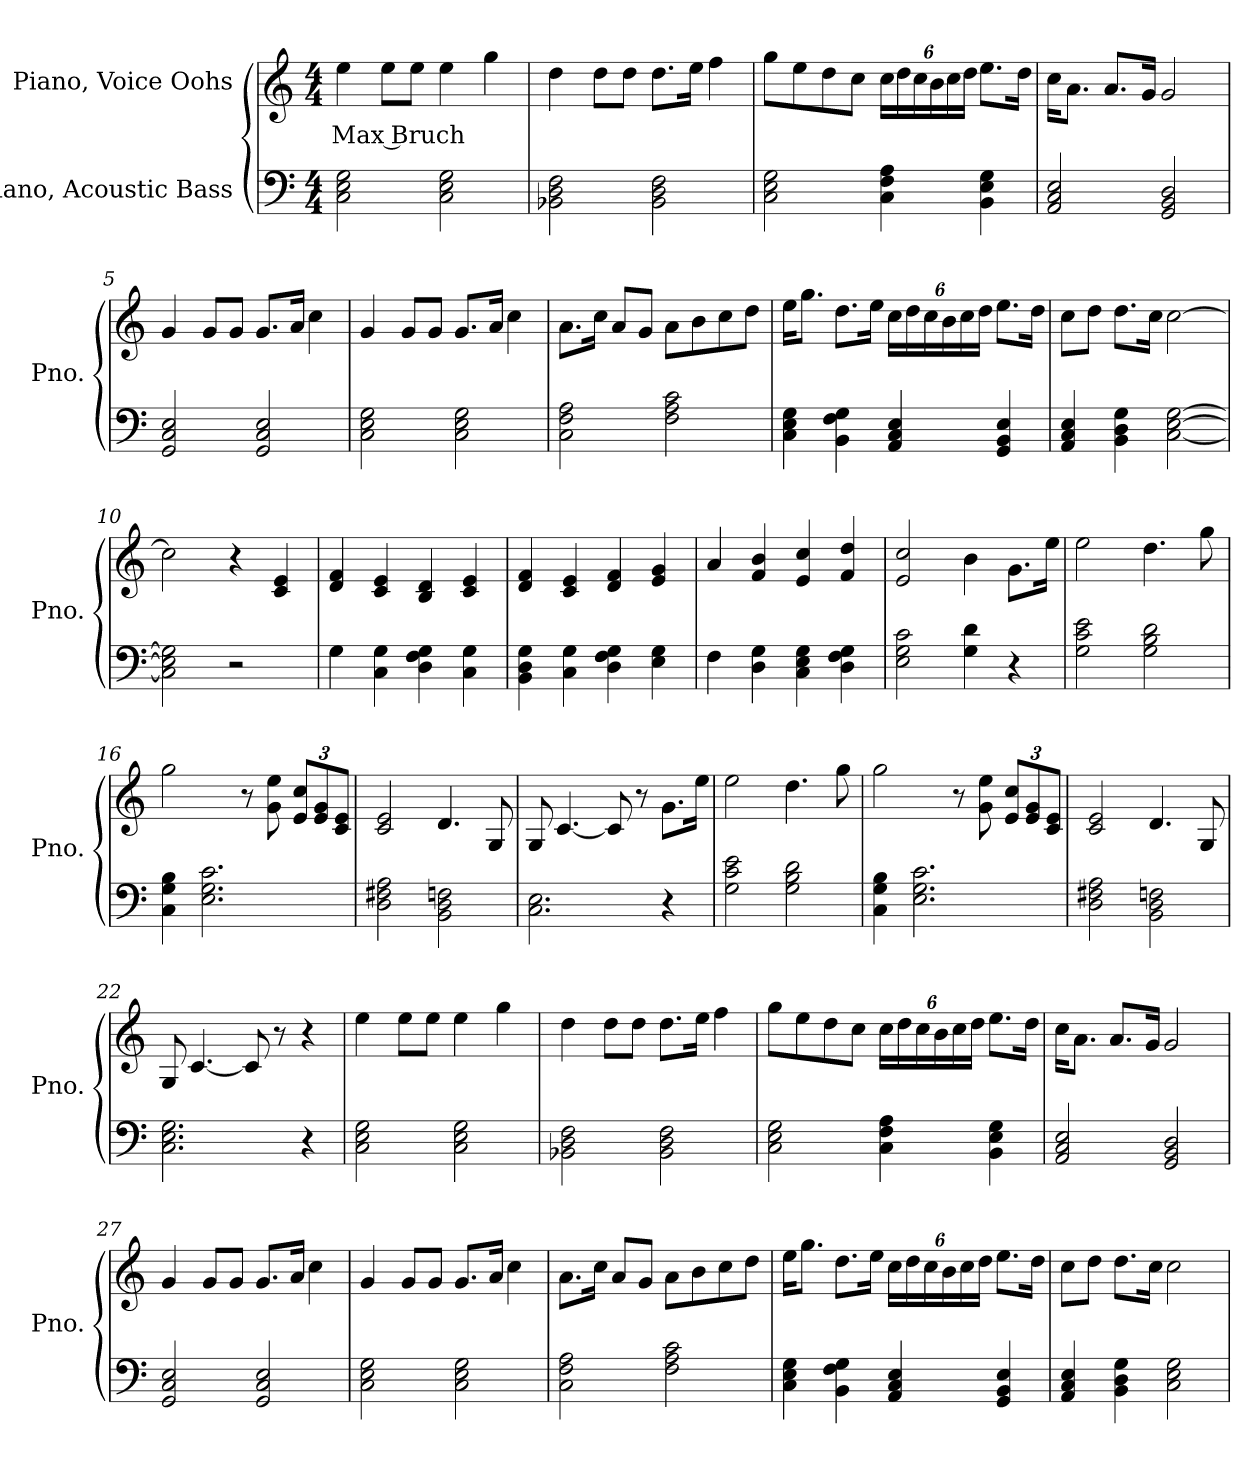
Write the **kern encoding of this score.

**kern	**kern	**text
*part2	*part1	*part1
*staff2	*staff1	*staff1
*I"Piano, Acoustic Bass	*I"Piano, Voice Oohs	*
*I'Pno.	*I'Pno.	*
*clefF4	*clefG2	*
*k[]	*k[]	*
*M4/4	*M4/4	*
*MM90	*MM90	*
=1	=1	=1
!	!	!LO:LY:b
2C\ 2E\ 2G\	4ee\	Max Bruch
.	8ee\L	.
.	8ee\J	.
2C\ 2E\ 2G\	4ee\	.
.	4gg\	.
=2	=2	=2
2BB-X\ 2D\ 2F\	4dd\	.
.	8dd\L	.
.	8dd\J	.
2BB-\ 2D\ 2F\	8.dd\L	.
.	16ee\Jk	.
.	4ff\	.
=3	=3	=3
2C\ 2E\ 2G\	8gg\L	.
.	8ee\	.
.	8dd\	.
.	8cc\J	.
*	*Xbrackettup	*
4C\ 4F\ 4A\	24cc\LL	.
.	24dd\	.
.	24cc\	.
.	24b\	.
.	24cc\	.
.	24dd\JJ	.
4BB\ 4E\ 4G\	8.ee\L	.
.	16dd\Jk	.
!!LO:LB:g=z
=4	=4	=4
2AA/ 2C/ 2E/	16cc\KL	.
.	8.a\J	.
.	8.a/L	.
.	16g/Jk	.
2GG/ 2BB/ 2D/	2g/	.
=5	=5	=5
2GG/ 2C/ 2E/	4g/	.
.	8g/L	.
.	8g/J	.
2GG/ 2C/ 2E/	8.g/L	.
.	16a/Jk	.
.	4cc\	.
=6	=6	=6
2C\ 2E\ 2G\	4g/	.
.	8g/L	.
.	8g/J	.
2C\ 2E\ 2G\	8.g/L	.
.	16a/Jk	.
.	4cc\	.
=7	=7	=7
2C\ 2F\ 2A\	8.a\L	.
.	16cc\Jk	.
.	8a/L	.
.	8g/J	.
2F\ 2A\ 2c\	8a\L	.
.	8b\	.
.	8cc\	.
.	8dd\J	.
=8	=8	=8
4C\ 4E\ 4G\	16ee\KL	.
.	8.gg\J	.
4BB\ 4F\ 4G\	8.dd\L	.
.	16ee\Jk	.
4AA/ 4C/ 4E/	24cc\LL	.
.	24dd\	.
.	24cc\	.
.	24b\	.
.	24cc\	.
.	24dd\JJ	.
4GG/ 4BB/ 4E/	8.ee\L	.
.	16dd\Jk	.
!!LO:LB:g=z
=9	=9	=9
4AA/ 4C/ 4E/	8cc\L	.
.	8dd\J	.
4BB\ 4D\ 4G\	8.dd\L	.
.	16cc\Jk	.
[2C\ [2E\ [2G\	[2cc\	.
=10	=10	=10
2C\] 2E\] 2G\]	2cc\]	.
2r	4r	.
.	4c/ 4e/	.
=11	=11	=11
4G\	4d/ 4f/	.
4C\ 4G\	4c/ 4e/	.
4D\ 4F\ 4G\	4B/ 4d/	.
4C\ 4G\	4c/ 4e/	.
=12	=12	=12
4BB\ 4D\ 4G\	4d/ 4f/	.
4C\ 4G\	4c/ 4e/	.
4D\ 4F\ 4G\	4d/ 4f/	.
4E\ 4G\	4e/ 4g/	.
=13	=13	=13
4F\	4a/	.
4D\ 4G\	4f/ 4b/	.
4C\ 4E\ 4G\	4e/ 4cc/	.
4D\ 4F\ 4G\	4f/ 4dd/	.
=14	=14	=14
2E\ 2G\ 2c\	2e/ 2cc/	.
4G\ 4d\	4b\	.
4r	8.g\L	.
.	16ee\Jk	.
=15	=15	=15
2G\ 2c\ 2e\	2ee\	.
2G\ 2B\ 2d\	4.dd\	.
.	8gg\	.
!!LO:LB:g=z
=16	=16	=16
4C\ 4G\ 4B\	2gg\	.
2.E\ 2.G\ 2.c\	.	.
.	8r	.
.	8g\ 8ee\	.
.	12e/ 12cc/L	.
.	12e/ 12g/	.
.	12c/ 12e/J	.
=17	=17	=17
2D\ 2F#X\ 2A\	2c/ 2e/	.
2BB\ 2D\ 2Fn\	4.d/	.
.	8G/	.
=18	=18	=18
2.C\ 2.E\	8G/	.
.	[4.c/	.
.	8c/]	.
.	8r	.
4r	8.g\L	.
.	16ee\Jk	.
=19	=19	=19
2G\ 2c\ 2e\	2ee\	.
2G\ 2B\ 2d\	4.dd\	.
.	8gg\	.
=20	=20	=20
4C\ 4G\ 4B\	2gg\	.
2.E\ 2.G\ 2.c\	.	.
.	8r	.
.	8g\ 8ee\	.
.	12e/ 12cc/L	.
.	12e/ 12g/	.
.	12c/ 12e/J	.
=21	=21	=21
2D\ 2F#X\ 2A\	2c/ 2e/	.
2BB\ 2D\ 2Fn\	4.d/	.
.	8G/	.
!!LO:LB:g=z
=22	=22	=22
2.C\ 2.E\ 2.G\	8G/	.
.	[4.c/	.
.	8c/]	.
.	8r	.
4r	4r	.
=23	=23	=23
2C\ 2E\ 2G\	4ee\	.
.	8ee\L	.
.	8ee\J	.
2C\ 2E\ 2G\	4ee\	.
.	4gg\	.
=24	=24	=24
2BB-X\ 2D\ 2F\	4dd\	.
.	8dd\L	.
.	8dd\J	.
2BB-\ 2D\ 2F\	8.dd\L	.
.	16ee\Jk	.
.	4ff\	.
=25	=25	=25
2C\ 2E\ 2G\	8gg\L	.
.	8ee\	.
.	8dd\	.
.	8cc\J	.
4C\ 4F\ 4A\	24cc\LL	.
.	24dd\	.
.	24cc\	.
.	24b\	.
.	24cc\	.
.	24dd\JJ	.
4BB\ 4E\ 4G\	8.ee\L	.
.	16dd\Jk	.
=26	=26	=26
2AA/ 2C/ 2E/	16cc\KL	.
.	8.a\J	.
.	8.a/L	.
.	16g/Jk	.
2GG/ 2BB/ 2D/	2g/	.
!!LO:LB:g=z
=27	=27	=27
2GG/ 2C/ 2E/	4g/	.
.	8g/L	.
.	8g/J	.
2GG/ 2C/ 2E/	8.g/L	.
.	16a/Jk	.
.	4cc\	.
=28	=28	=28
2C\ 2E\ 2G\	4g/	.
.	8g/L	.
.	8g/J	.
2C\ 2E\ 2G\	8.g/L	.
.	16a/Jk	.
.	4cc\	.
=29	=29	=29
2C\ 2F\ 2A\	8.a\L	.
.	16cc\Jk	.
.	8a/L	.
.	8g/J	.
2F\ 2A\ 2c\	8a\L	.
.	8b\	.
.	8cc\	.
.	8dd\J	.
=30	=30	=30
4C\ 4E\ 4G\	16ee\KL	.
.	8.gg\J	.
4BB\ 4F\ 4G\	8.dd\L	.
.	16ee\Jk	.
4AA/ 4C/ 4E/	24cc\LL	.
.	24dd\	.
.	24cc\	.
.	24b\	.
.	24cc\	.
.	24dd\JJ	.
4GG/ 4BB/ 4E/	8.ee\L	.
.	16dd\Jk	.
=31	=31	=31
4AA/ 4C/ 4E/	8cc\L	.
.	8dd\J	.
4BB\ 4D\ 4G\	8.dd\L	.
.	16cc\Jk	.
2C\ 2E\ 2G\	2cc\	.
=	=	=
*-	*-	*-
